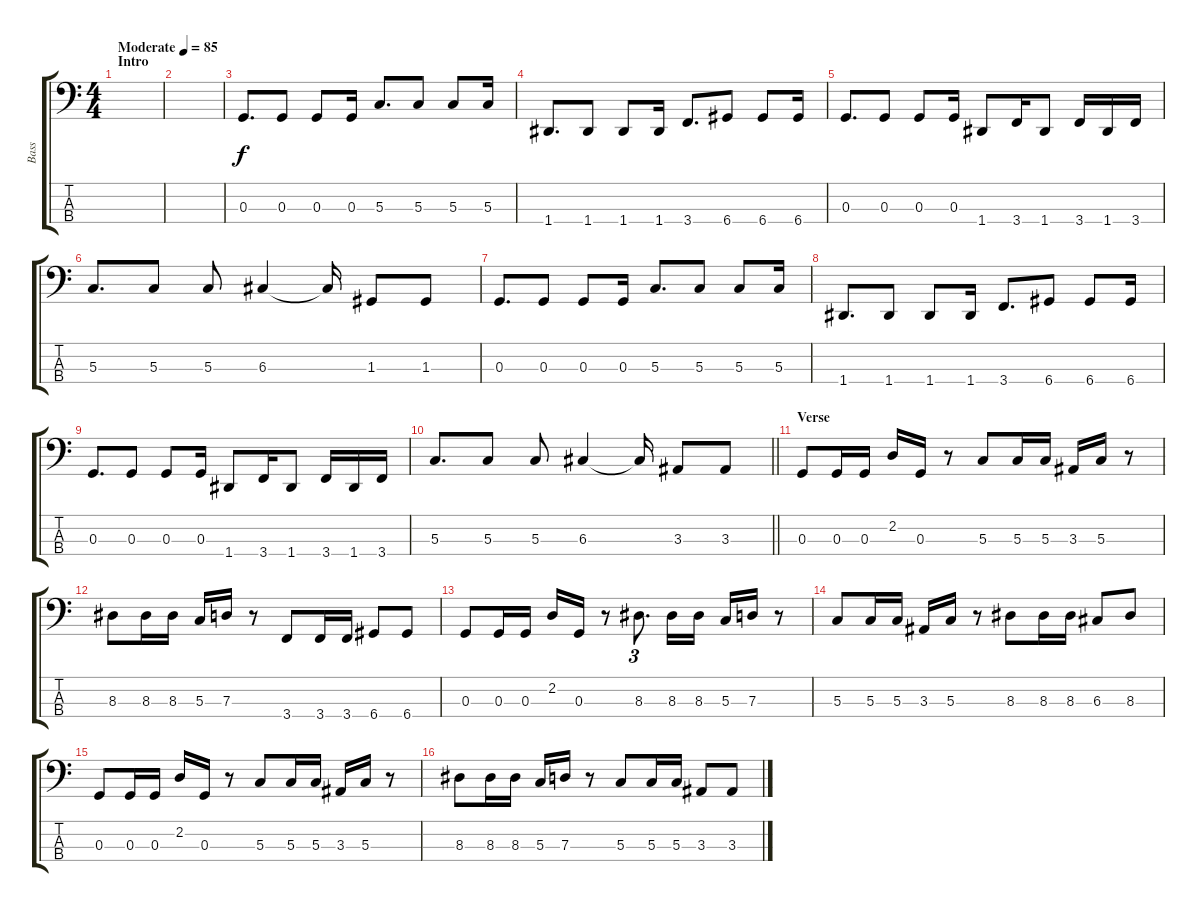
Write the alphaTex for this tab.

\track ("Bass" "Bass") {instrument electricbassfinger}
\staff {score tabs}
\tuning (F2 C2 G1 D1) {hide}
\ts (4 4)
\section ("" "Intro")
\tempo (85 "Moderate")
\clef f4
\ks c
|
|
0.3.8{d} 0.3.8 0.3.8 0.3.16 5.3.8{d} 5.3.8 5.3.8 5.3.16 |
1.4.8{d} 1.4.8 1.4.8 1.4.16 3.4.8{d} 6.4.8 6.4.8 6.4.16 |
0.3.8{d} 0.3.8 0.3.8 0.3.16 1.4.8 3.4.16 1.4.8 3.4.16 1.4.16 3.4.16 |
5.3.8{d} 5.3.8 5.3.8 6.3.4 6.3{t}.16 1.3.8 1.3.8 |
0.3.8{d} 0.3.8 0.3.8 0.3.16 5.3.8{d} 5.3.8 5.3.8 5.3.16 |
1.4.8{d} 1.4.8 1.4.8 1.4.16 3.4.8{d} 6.4.8 6.4.8 6.4.16 |
0.3.8{d} 0.3.8 0.3.8 0.3.16 1.4.8 3.4.16 1.4.8 3.4.16 1.4.16 3.4.16 |
\barLineRight lightlight
5.3.8{d} 5.3.8 5.3.8 6.3.4 6.3{t}.16 3.3.8 3.3.8 |
\section ("" "Verse")
0.3.8 0.3.16 0.3.16 2.2.16 0.3.16 r.8 5.3.8 5.3.16 5.3.16 3.3.16 5.3.16 r.8 |
8.3.8 8.3.16 8.3.16 5.3.16 7.3.16 r.8 3.4.8 3.4.16 3.4.16 6.4.8 6.4.8 |
0.3.8 0.3.16 0.3.16 2.2.16 0.3.16 r.8 8.3.8{d tu (3 2)} 8.3.16 8.3.16 5.3.16 7.3.16 r.8 |
5.3.8 5.3.16 5.3.16 3.3.16 5.3.16 r.8 8.3.8 8.3.16 8.3.16 6.3.8 8.3.8 |
0.3.8 0.3.16 0.3.16 2.2.16 0.3.16 r.8 5.3.8 5.3.16 5.3.16 3.3.16 5.3.16 r.8 |
8.3.8 8.3.16 8.3.16 5.3.16 7.3.16 r.8 5.3.8 5.3.16 5.3.16 3.3.8 3.3.8
